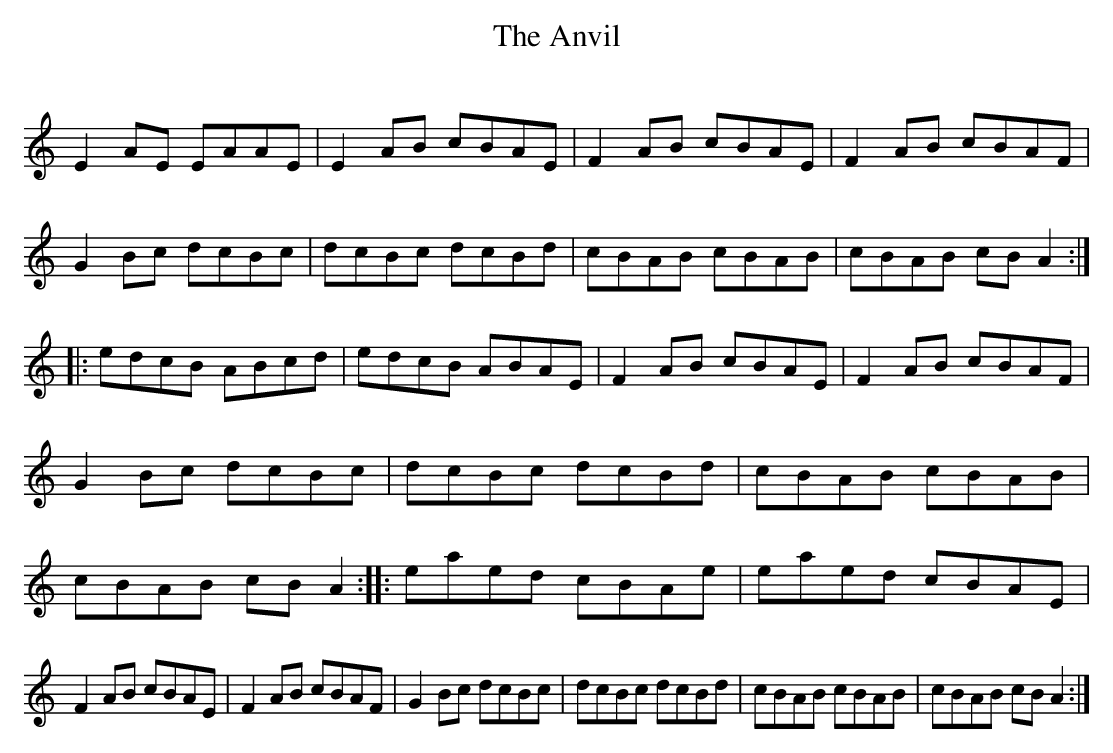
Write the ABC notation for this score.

X:1
T:The Anvil
C:
L:1/8
K:Am
E2 AE EAAE |E2 AB cBAE |F2 AB cBAE |F2 AB cBAF |G2 Bc dcBc |dcBc dcBd |cBAB cBAB |cBAB cBA2 ::edcB ABcd |edcB ABAE |F2 AB cBAE |F2 AB cBAF |G2 Bc dcBc |dcBc dcBd |cBAB cBAB |cBAB cBA2 ::eaed cBAe |eaed cBAE |
F2 AB cBAE |F2 AB cBAF |G2 Bc dcBc |dcBc dcBd |cBAB cBAB |cBAB cBA2 :|
